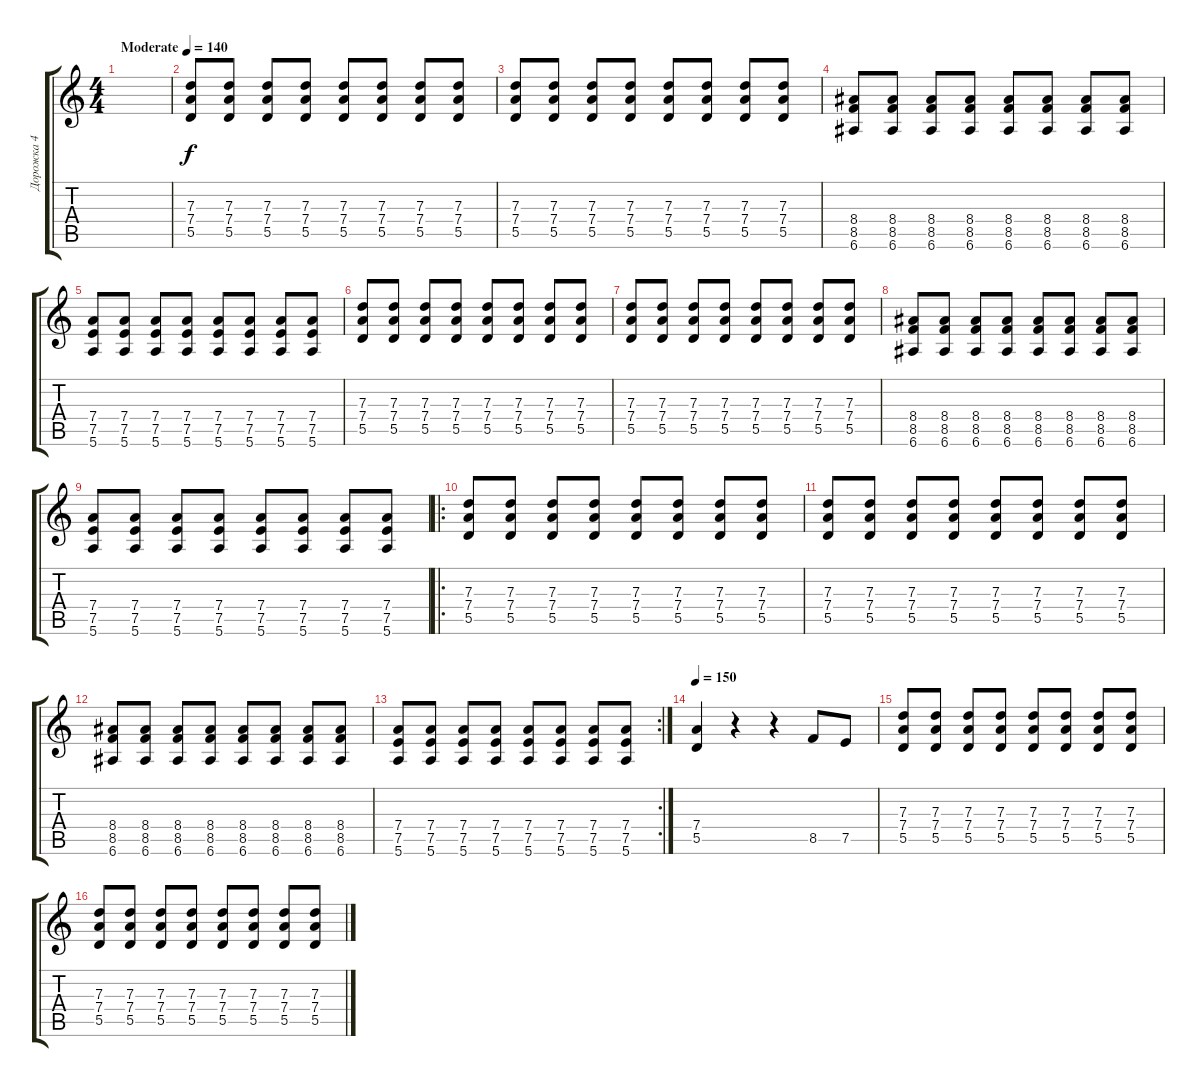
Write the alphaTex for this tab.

\track ("Дорожка 4" "Дорожка 4") {instrument overdrivenguitar}
\staff {score tabs}
\tuning (E4 B3 G3 D3 A2 E2) {hide}
\ts (4 4)
\tempo (140 "Moderate")
\clef g2
\ks c
|
(7.3 7.4 5.5).8 (7.3 7.4 5.5).8 (7.3 7.4 5.5).8 (7.3 7.4 5.5).8 (7.3 7.4 5.5).8 (7.3 7.4 5.5).8 (7.3 7.4 5.5).8 (7.3 7.4 5.5).8 |
(7.3 7.4 5.5).8 (7.3 7.4 5.5).8 (7.3 7.4 5.5).8 (7.3 7.4 5.5).8 (7.3 7.4 5.5).8 (7.3 7.4 5.5).8 (7.3 7.4 5.5).8 (7.3 7.4 5.5).8 |
(8.4 8.5 6.6).8 (8.4 8.5 6.6).8 (8.4 8.5 6.6).8 (8.4 8.5 6.6).8 (8.4 8.5 6.6).8 (8.4 8.5 6.6).8 (8.4 8.5 6.6).8 (8.4 8.5 6.6).8 |
(7.4 7.5 5.6).8 (7.4 7.5 5.6).8 (7.4 7.5 5.6).8 (7.4 7.5 5.6).8 (7.4 7.5 5.6).8 (7.4 7.5 5.6).8 (7.4 7.5 5.6).8 (7.4 7.5 5.6).8 |
(7.3 7.4 5.5).8 (7.3 7.4 5.5).8 (7.3 7.4 5.5).8 (7.3 7.4 5.5).8 (7.3 7.4 5.5).8 (7.3 7.4 5.5).8 (7.3 7.4 5.5).8 (7.3 7.4 5.5).8 |
(7.3 7.4 5.5).8 (7.3 7.4 5.5).8 (7.3 7.4 5.5).8 (7.3 7.4 5.5).8 (7.3 7.4 5.5).8 (7.3 7.4 5.5).8 (7.3 7.4 5.5).8 (7.3 7.4 5.5).8 |
(8.4 8.5 6.6).8 (8.4 8.5 6.6).8 (8.4 8.5 6.6).8 (8.4 8.5 6.6).8 (8.4 8.5 6.6).8 (8.4 8.5 6.6).8 (8.4 8.5 6.6).8 (8.4 8.5 6.6).8 |
(7.4 7.5 5.6).8 (7.4 7.5 5.6).8 (7.4 7.5 5.6).8 (7.4 7.5 5.6).8 (7.4 7.5 5.6).8 (7.4 7.5 5.6).8 (7.4 7.5 5.6).8 (7.4 7.5 5.6).8 |
\ro
(7.3 7.4 5.5).8 (7.3 7.4 5.5).8 (7.3 7.4 5.5).8 (7.3 7.4 5.5).8 (7.3 7.4 5.5).8 (7.3 7.4 5.5).8 (7.3 7.4 5.5).8 (7.3 7.4 5.5).8 |
(7.3 7.4 5.5).8 (7.3 7.4 5.5).8 (7.3 7.4 5.5).8 (7.3 7.4 5.5).8 (7.3 7.4 5.5).8 (7.3 7.4 5.5).8 (7.3 7.4 5.5).8 (7.3 7.4 5.5).8 |
(8.4 8.5 6.6).8 (8.4 8.5 6.6).8 (8.4 8.5 6.6).8 (8.4 8.5 6.6).8 (8.4 8.5 6.6).8 (8.4 8.5 6.6).8 (8.4 8.5 6.6).8 (8.4 8.5 6.6).8 |
\rc 2
(7.4 7.5 5.6).8 (7.4 7.5 5.6).8 (7.4 7.5 5.6).8 (7.4 7.5 5.6).8 (7.4 7.5 5.6).8 (7.4 7.5 5.6).8 (7.4 7.5 5.6).8 (7.4 7.5 5.6).8 |
\tempo 150
(7.4 5.5).4 r.4 r.4 8.5.8 7.5.8 |
(7.3 7.4 5.5).8 (7.3 7.4 5.5).8 (7.3 7.4 5.5).8 (7.3 7.4 5.5).8 (7.3 7.4 5.5).8 (7.3 7.4 5.5).8 (7.3 7.4 5.5).8 (7.3 7.4 5.5).8 |
(7.3 7.4 5.5).8 (7.3 7.4 5.5).8 (7.3 7.4 5.5).8 (7.3 7.4 5.5).8 (7.3 7.4 5.5).8 (7.3 7.4 5.5).8 (7.3 7.4 5.5).8 (7.3 7.4 5.5).8
